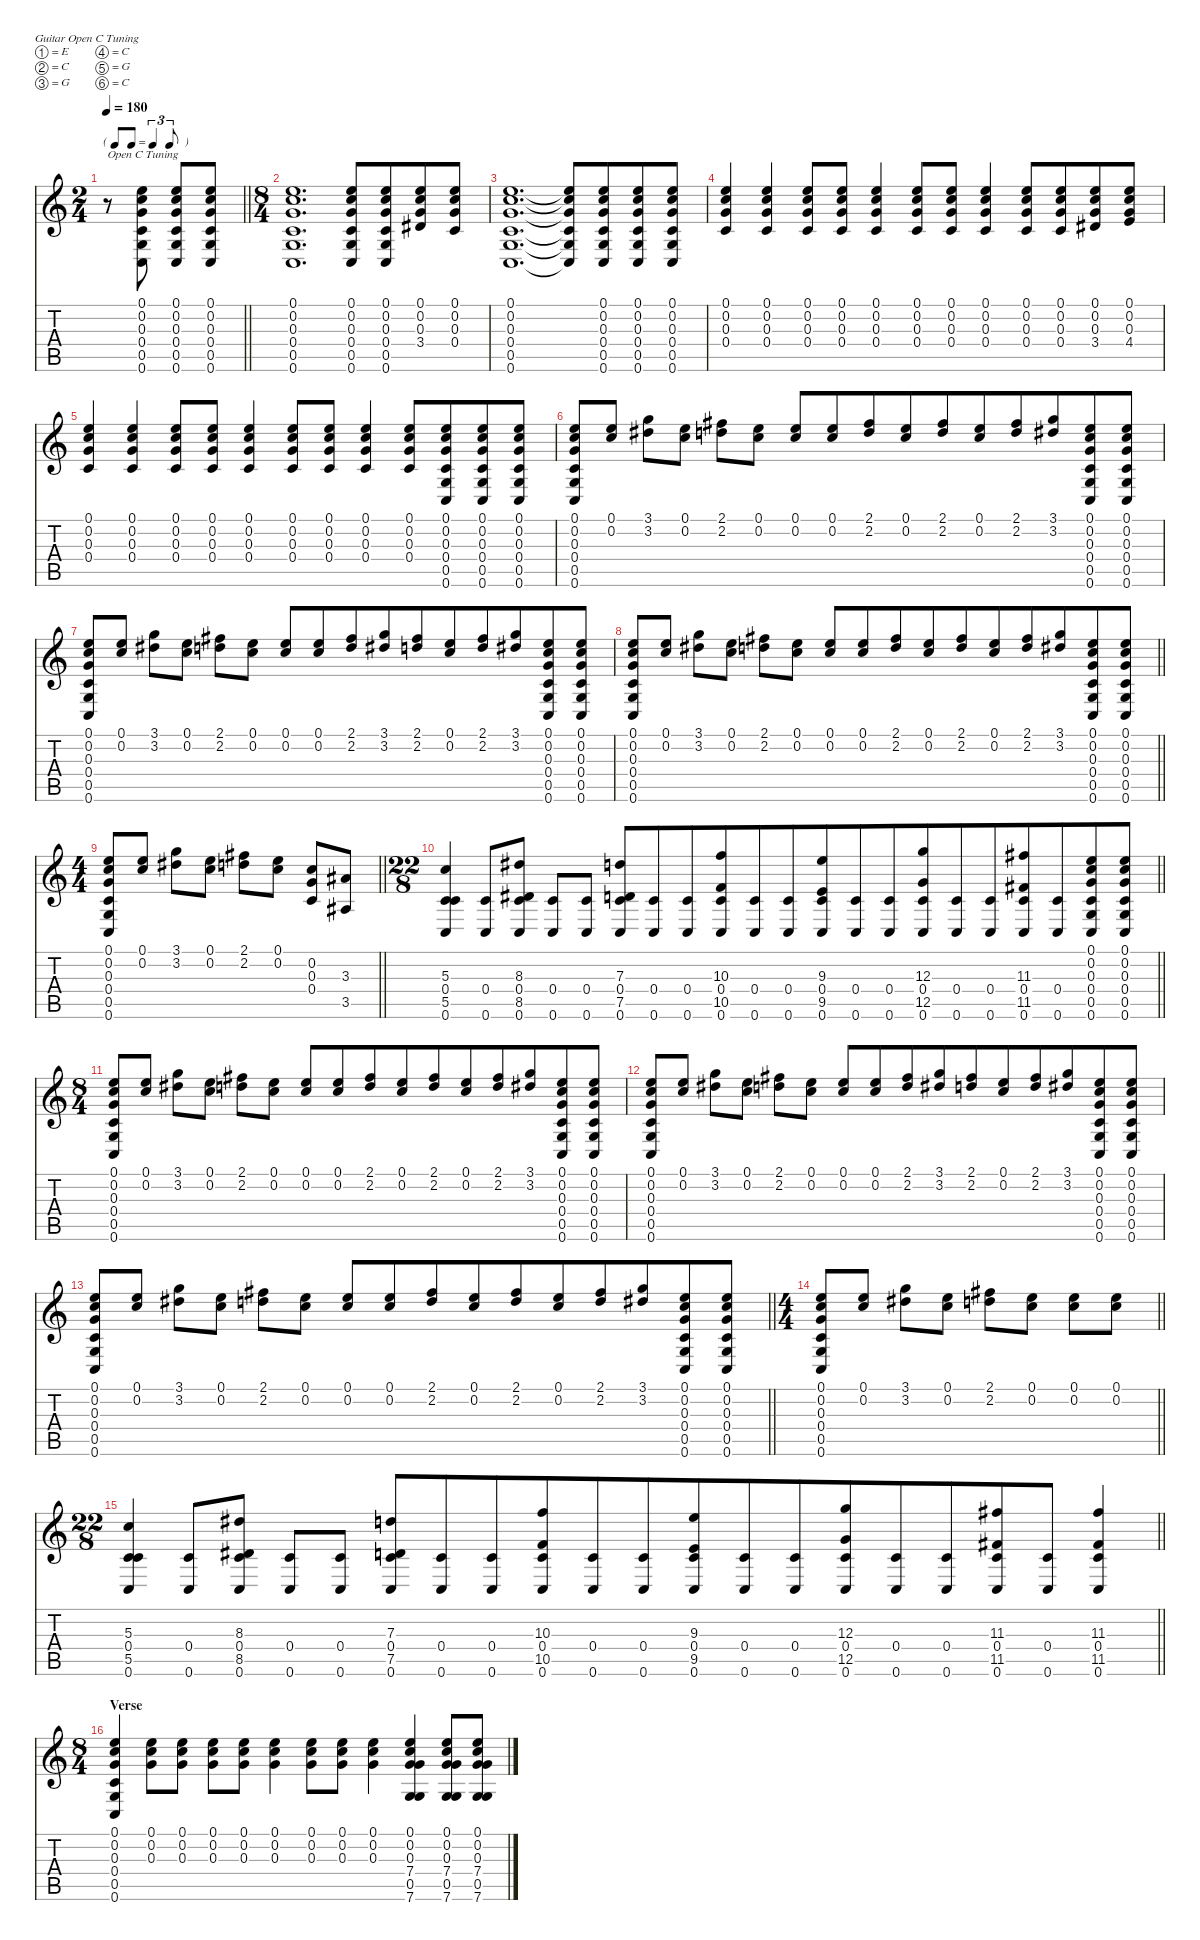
\defaultSystemsLayout 4
\hideDynamics
\bracketExtendMode nobrackets
\singleTrackTrackNamePolicy hidden
\multiTrackTrackNamePolicy hidden
\firstSystemTrackNameMode fullname
\firstSystemTrackNameOrientation horizontal
\otherSystemsTrackNameOrientation horizontal
\track ("Guitar" "s.guit.") {instrument acousticguitarsteel}
\staff {score tabs}
\tuning (E4 C4 G3 C3 G2 C2)
\ts (2 4)
\beaming (8 2 2 2 2)
\tf triplet8th
\tempo 180
\clef g2
\barLineRight lightlight
\ks c
r.8{txt "Open C Tuning" dy f instrument acousticguitarsteel beam Down} (0.1 0.2 0.3 0.4 0.5 0.6).8{beam Up} (0.1 0.2 0.3 0.4 0.5 0.6).8{beam Up} (0.1 0.2 0.3 0.4 0.5 0.6).8{beam Up} |
\ts (8 4)
\beaming (8 2 2 2 10)
(0.1 0.2 0.3 0.4 0.5 0.6).1{d beam Up} (0.1 0.2 0.3 0.4 0.5 0.6).8{beam Up} (0.1 0.2 0.3 0.4 0.5 0.6).8{beam Up} (0.1 0.2 0.3 3.4{acc #}).8{beam Up} (0.1 0.2 0.3 0.4).8{beam Up} |
(0.1 0.2 0.3 0.4 0.5 0.6).1{d beam Up} (0.1{t} 0.2{t} 0.3{t} 0.4{t} 0.5{t} 0.6{t}).8{beam Up} (0.1 0.2 0.3 0.4 0.5 0.6).8{beam Up} (0.1 0.2 0.3 0.4 0.5 0.6).8{beam Up} (0.1 0.2 0.3 0.4 0.5 0.6).8{beam Up} |
(0.1 0.2 0.3 0.4).4{beam Up} (0.1 0.2 0.3 0.4).4{beam Up} (0.1 0.2 0.3 0.4).8{beam Up} (0.1 0.2 0.3 0.4).8{beam Up} (0.1 0.2 0.3 0.4).4{beam Up} (0.1 0.2 0.3 0.4).8{beam Up} (0.1 0.2 0.3 0.4).8{beam Up} (0.1 0.2 0.3 0.4).4{beam Up} (0.1 0.2 0.3 0.4).8{beam Up} (0.1 0.2 0.3 0.4).8{beam Up} (0.1 0.2 0.3 3.4{acc #}).8{beam Up} (0.1 0.2 0.3 4.4).8{beam Up} |
(0.1 0.2 0.3 0.4).4{beam Up} (0.1 0.2 0.3 0.4).4{beam Up} (0.1 0.2 0.3 0.4).8{beam Up} (0.1 0.2 0.3 0.4).8{beam Up} (0.1 0.2 0.3 0.4).4{beam Up} (0.1 0.2 0.3 0.4).8{beam Up} (0.1 0.2 0.3 0.4).8{beam Up} (0.1 0.2 0.3 0.4).4{beam Up} (0.1 0.2 0.3 0.4).8{beam Up} (0.1 0.2 0.3 0.4 0.5 0.6).8{beam Up} (0.1 0.2 0.3 0.4 0.5 0.6).8{beam Up} (0.1 0.2 0.3 0.4 0.5 0.6).8{beam Up} |
(0.1 0.2 0.3 0.4 0.5 0.6).8{beam Up} (0.1 0.2).8{beam Up} (3.1 3.2{acc #}).8{beam Down} (0.1 0.2).8{beam Down} (2.1{acc #} 2.2).8{beam Down} (0.1 0.2).8{beam Down} (0.1 0.2).8{beam Up} (0.1 0.2).8{beam Up} (2.1{acc #} 2.2).8{beam Up} (0.1 0.2).8{beam Up} (2.1{acc #} 2.2).8{beam Up} (0.1 0.2).8{beam Up} (2.1{acc #} 2.2).8{beam Up} (3.1 3.2{acc #}).8{beam Up} (0.1 0.2 0.3 0.4 0.5 0.6).8{beam Up} (0.1 0.2 0.3 0.4 0.5 0.6).8{beam Up} |
(0.1 0.2 0.3 0.4 0.5 0.6).8{beam Up} (0.1 0.2).8{beam Up} (3.1 3.2{acc #}).8{beam Down} (0.1 0.2).8{beam Down} (2.1{acc #} 2.2).8{beam Down} (0.1 0.2).8{beam Down} (0.1 0.2).8{beam Up} (0.1 0.2).8{beam Up} (2.1{acc #} 2.2).8{beam Up} (3.1 3.2{acc #}).8{beam Up} (2.1{acc #} 2.2).8{beam Up} (0.1 0.2).8{beam Up} (2.1{acc #} 2.2).8{beam Up} (3.1 3.2{acc #}).8{beam Up} (0.1 0.2 0.3 0.4 0.5 0.6).8{beam Up} (0.1 0.2 0.3 0.4 0.5 0.6).8{beam Up} |
\barLineRight lightlight
(0.1 0.2 0.3 0.4 0.5 0.6).8{beam Up} (0.1 0.2).8{beam Up} (3.1 3.2{acc #}).8{beam Down} (0.1 0.2).8{beam Down} (2.1{acc #} 2.2).8{beam Down} (0.1 0.2).8{beam Down} (0.1 0.2).8{beam Up} (0.1 0.2).8{beam Up} (2.1{acc #} 2.2).8{beam Up} (0.1 0.2).8{beam Up} (2.1{acc #} 2.2).8{beam Up} (0.1 0.2).8{beam Up} (2.1{acc #} 2.2).8{beam Up} (3.1 3.2{acc #}).8{beam Up} (0.1 0.2 0.3 0.4 0.5 0.6).8{beam Up} (0.1 0.2 0.3 0.4 0.5 0.6).8{beam Up} |
\ts (4 4)
\beaming (8 2 2 2 2)
\barLineRight lightlight
(0.1 0.2 0.3 0.4 0.5 0.6).8{beam Up} (0.1 0.2).8{beam Up} (3.1 3.2{acc #}).8{beam Down} (0.1 0.2).8{beam Down} (2.1{acc #} 2.2).8{beam Down} (0.1 0.2).8{beam Down} (0.2 0.3 0.4).8{beam Up} (3.3{acc #} 3.5{acc #}).8{beam Up} |
\ts (22 8)
\beaming (8 2 2 2 16)
\barLineRight lightlight
(5.3 0.4 5.5 0.6).4{beam Up} (0.4 0.6).8{beam Up} (8.3{acc #} 0.4 8.5{acc #} 0.6).8{beam Up} (0.4 0.6).8{beam Up} (0.4 0.6).8{beam Up} (7.3 0.4 7.5 0.6).8{beam Up} (0.4 0.6).8{beam Up} (0.4 0.6).8{beam Up} (10.3 0.4 10.5 0.6).8{beam Up} (0.4 0.6).8{beam Up} (0.4 0.6).8{beam Up} (9.3 0.4 9.5 0.6).8{beam Up} (0.4 0.6).8{beam Up} (0.4 0.6).8{beam Up} (12.3 0.4 12.5 0.6).8{beam Up} (0.4 0.6).8{beam Up} (0.4 0.6).8{beam Up} (11.3{acc #} 0.4 11.5{acc #} 0.6).8{beam Up} (0.4 0.6).8{beam Up} (0.1 0.2 0.3 0.4 0.5 0.6).8{beam Up} (0.1 0.2 0.3 0.4 0.5 0.6).8{beam Up} |
\ts (8 4)
\beaming (8 2 2 2 10)
(0.1 0.2 0.3 0.4 0.5 0.6).8{beam Up} (0.1 0.2).8{beam Up} (3.1 3.2{acc #}).8{beam Down} (0.1 0.2).8{beam Down} (2.1{acc #} 2.2).8{beam Down} (0.1 0.2).8{beam Down} (0.1 0.2).8{beam Up} (0.1 0.2).8{beam Up} (2.1{acc #} 2.2).8{beam Up} (0.1 0.2).8{beam Up} (2.1{acc #} 2.2).8{beam Up} (0.1 0.2).8{beam Up} (2.1{acc #} 2.2).8{beam Up} (3.1 3.2{acc #}).8{beam Up} (0.1 0.2 0.3 0.4 0.5 0.6).8{beam Up} (0.1 0.2 0.3 0.4 0.5 0.6).8{beam Up} |
(0.1 0.2 0.3 0.4 0.5 0.6).8{beam Up} (0.1 0.2).8{beam Up} (3.1 3.2{acc #}).8{beam Down} (0.1 0.2).8{beam Down} (2.1{acc #} 2.2).8{beam Down} (0.1 0.2).8{beam Down} (0.1 0.2).8{beam Up} (0.1 0.2).8{beam Up} (2.1{acc #} 2.2).8{beam Up} (3.1 3.2{acc #}).8{beam Up} (2.1{acc #} 2.2).8{beam Up} (0.1 0.2).8{beam Up} (2.1{acc #} 2.2).8{beam Up} (3.1 3.2{acc #}).8{beam Up} (0.1 0.2 0.3 0.4 0.5 0.6).8{beam Up} (0.1 0.2 0.3 0.4 0.5 0.6).8{beam Up} |
\barLineRight lightlight
(0.1 0.2 0.3 0.4 0.5 0.6).8{beam Up} (0.1 0.2).8{beam Up} (3.1 3.2{acc #}).8{beam Down} (0.1 0.2).8{beam Down} (2.1{acc #} 2.2).8{beam Down} (0.1 0.2).8{beam Down} (0.1 0.2).8{beam Up} (0.1 0.2).8{beam Up} (2.1{acc #} 2.2).8{beam Up} (0.1 0.2).8{beam Up} (2.1{acc #} 2.2).8{beam Up} (0.1 0.2).8{beam Up} (2.1{acc #} 2.2).8{beam Up} (3.1 3.2{acc #}).8{beam Up} (0.1 0.2 0.3 0.4 0.5 0.6).8{beam Up} (0.1 0.2 0.3 0.4 0.5 0.6).8{beam Up} |
\ts (4 4)
\beaming (8 2 2 2 2)
\barLineRight lightlight
(0.1 0.2 0.3 0.4 0.5 0.6).8{beam Up} (0.1 0.2).8{beam Up} (3.1 3.2{acc #}).8{beam Down} (0.1 0.2).8{beam Down} (2.1{acc #} 2.2).8{beam Down} (0.1 0.2).8{beam Down} (0.1 0.2).8{beam Down} (0.1 0.2).8{beam Down} |
\ts (22 8)
\beaming (8 2 2 2 16)
\barLineRight lightlight
(5.3 0.4 5.5 0.6).4{beam Up} (0.4 0.6).8{beam Up} (8.3{acc #} 0.4 8.5{acc #} 0.6).8{beam Up} (0.4 0.6).8{beam Up} (0.4 0.6).8{beam Up} (7.3 0.4 7.5 0.6).8{beam Up} (0.4 0.6).8{beam Up} (0.4 0.6).8{beam Up} (10.3 0.4 10.5 0.6).8{beam Up} (0.4 0.6).8{beam Up} (0.4 0.6).8{beam Up} (9.3 0.4 9.5 0.6).8{beam Up} (0.4 0.6).8{beam Up} (0.4 0.6).8{beam Up} (12.3 0.4 12.5 0.6).8{beam Up} (0.4 0.6).8{beam Up} (0.4 0.6).8{beam Up} (11.3{acc #} 0.4 11.5{acc #} 0.6).8{beam Up} (0.4 0.6).8{beam Up} (11.3{acc #} 0.4 11.5{acc #} 0.6).4{beam Up} |
\ts (8 4)
\beaming (8 2 2 2 10)
\section ("" "Verse")
(0.1 0.2 0.3 0.4 0.5 0.6).4{beam Up} (0.1 0.2 0.3).8{beam Down} (0.1 0.2 0.3).8{beam Down} (0.1 0.2 0.3).8{beam Down} (0.1 0.2 0.3).8{beam Down} (0.1 0.2 0.3).4{beam Down} (0.1 0.2 0.3).8{beam Down} (0.1 0.2 0.3).8{beam Down} (0.1 0.2 0.3).4{beam Down} (0.1 0.2 0.3 7.4 0.5 7.6).4{beam Up} (0.1 0.2 0.3 7.4 0.5 7.6).8{beam Up} (0.1 0.2 0.3 7.4 0.5 7.6).8{beam Up}
